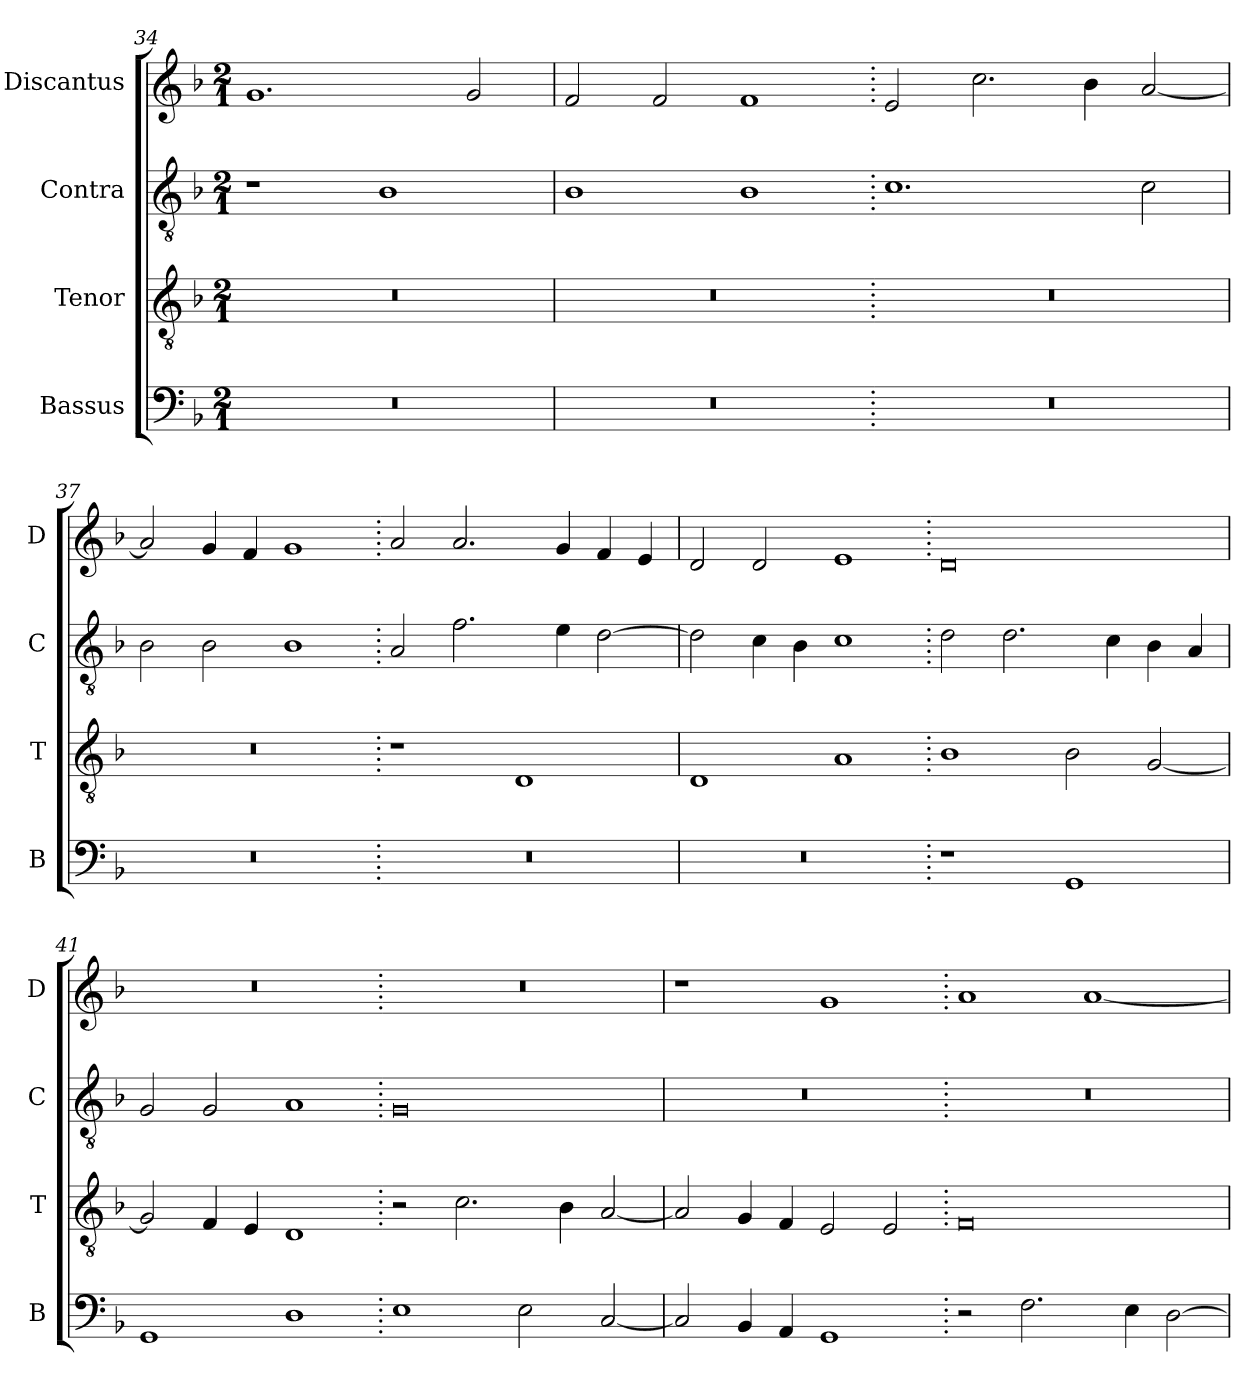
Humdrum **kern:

**kern	**kern	**kern	**kern
*part4	*part3	*part2	*part1
*staff4	*staff3	*staff2	*staff1
*I"Bassus	*I"Tenor	*I"Contra	*I"Discantus
*I'B	*I'T	*I'C	*I'D
*clefF4	*clefGv2	*clefGv2	*clefG2
*k[b-]	*k[b-]	*k[b-]	*k[b-]
*M2/1	*M2/1	*M2/1	*M2/1
=34	=34	=34	=34
0r	0r	1r	1.g
.	.	1B-	.
.	.	.	2g/
=35	=35	=35	=35
0r	0r	1B-	2f/
.	.	.	2f/
.	.	1B-	1f
=36.	=36.	=36.	=36.
0r	0r	1.c	2e/
.	.	.	2.cc\
.	.	.	4b-\
.	.	2c\	[2a/
=37	=37	=37	=37
0r	0r	2B-\	2a/]
.	.	2B-\	4g/
.	.	.	4f/
.	.	1B-	1g
=38.	=38.	=38.	=38.
0r	1r	2A/	2a/
.	.	2.f\	2.a/
.	1D	.	.
.	.	4e\	4g/
.	.	[2d\	4f/
.	.	.	4e/
=39	=39	=39	=39
0r	1D	2d\]	2d/
.	.	4c\	2d/
.	.	4B-\	.
.	1A	1c	1e
=40.	=40.	=40.	=40.
1r	1B-	2d\	0d
.	.	2.d\	.
1GG	2B-\	.	.
.	.	4c\	.
.	[2G/	4B-\	.
.	.	4A/	.
=41	=41	=41	=41
1GG	2G/]	2G/	0r
.	4F/	2G/	.
.	4E/	.	.
1D	1D	1A	.
=42.	=42.	=42.	=42.
1E	2r	0G	0r
.	2.c\	.	.
2E\	.	.	.
.	4B-\	.	.
[2C/	[2A/	.	.
=43	=43	=43	=43
2C/]	2A/]	0r	1r
4BB-/	4G/	.	.
4AA/	4F/	.	.
1GG	2E/	.	1g
.	2E/	.	.
=44.	=44.	=44.	=44.
2r	0F	0r	1a
2.F\	.	.	.
.	.	.	[1a
4E\	.	.	.
[2D\	.	.	.
=	=	=	=
*-	*-	*-	*-
